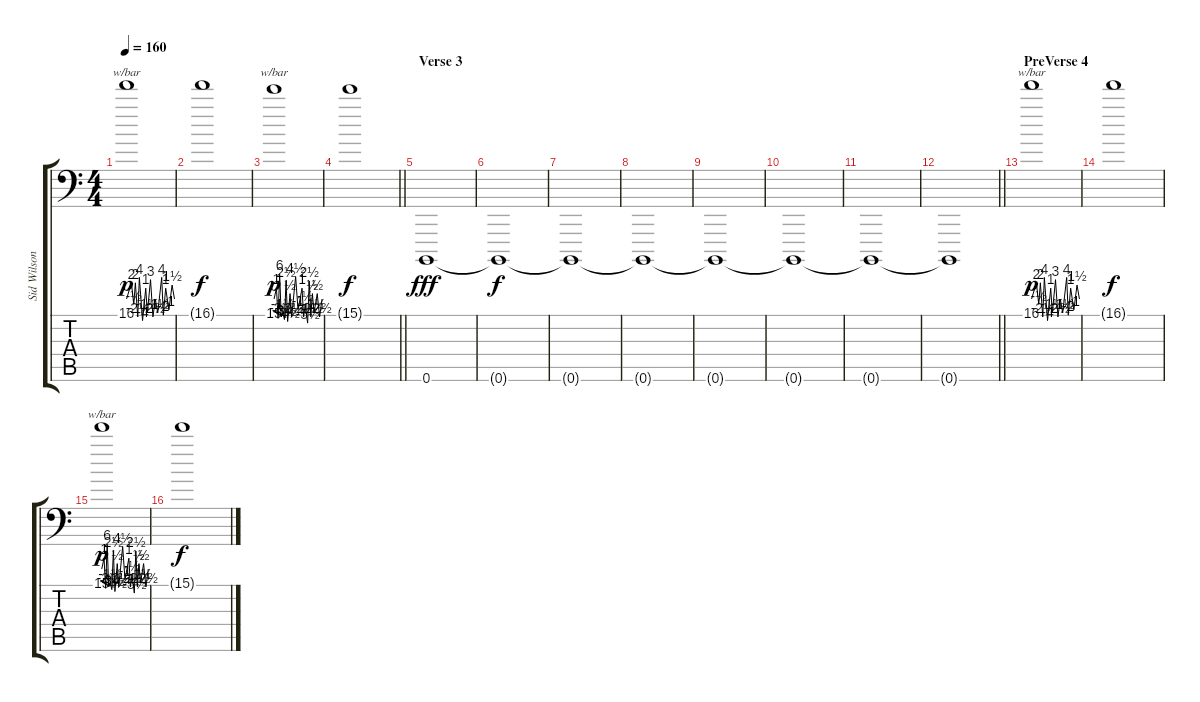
\track ("Sid Wilson" "Sid Wilson") {instrument seashore}
\staff {score tabs}
\tuning (Db5 Ab3 E3 B2 Gb1 B0) {hide}
\ts (4 4)
\tempo 160
\clef f4
\ks c
16.1.1{tbe (custom default 0 0 6 8 9 -2 11 8 14 -10 16 16 20 -16 24 4 26 -6 30 12 33 -10 36 0 39 -6 44 16 46 -8 49 4 53 -4 57 6 60 0) dy p} |
16.1{t}.1{dy f} |
15.1.1{tbe (custom default 0 0 3 4 5 -12 7 24 9 -10 11 -6 13 -14 15 10 17 -18 20 2 22 -10 27 18 30 -4 35 4 37 -10 39 -2 42 -22 44 10 46 -10 48 2 50 -6 54 2 57 -10 60 0) dy p} |
\barLineRight lightlight
15.1{t}.1{dy f} |
\section ("" "Verse 3")
0.6.1{dy fff instrument lead1square} |
0.6{t}.1{dy f} |
0.6{t}.1 |
0.6{t}.1 |
0.6{t}.1 |
0.6{t}.1 |
0.6{t}.1 |
\barLineRight lightlight
0.6{t}.1 |
\section ("" "PreVerse 4")
16.1.1{tbe (custom default 0 0 6 8 9 -2 11 8 14 -10 16 16 20 -16 24 4 26 -6 30 12 33 -10 36 0 39 -6 44 16 46 -8 49 4 53 -4 57 6 60 0) dy p instrument lead3calliope} |
16.1{t}.1{dy f} |
15.1.1{tbe (custom default 0 0 3 4 5 -12 7 24 9 -10 11 -6 13 -14 15 10 17 -18 20 2 22 -10 27 18 30 -4 35 4 37 -10 39 -2 42 -22 44 10 46 -10 48 2 50 -6 54 2 57 -10 60 0) dy p} |
15.1{t}.1{dy f}
